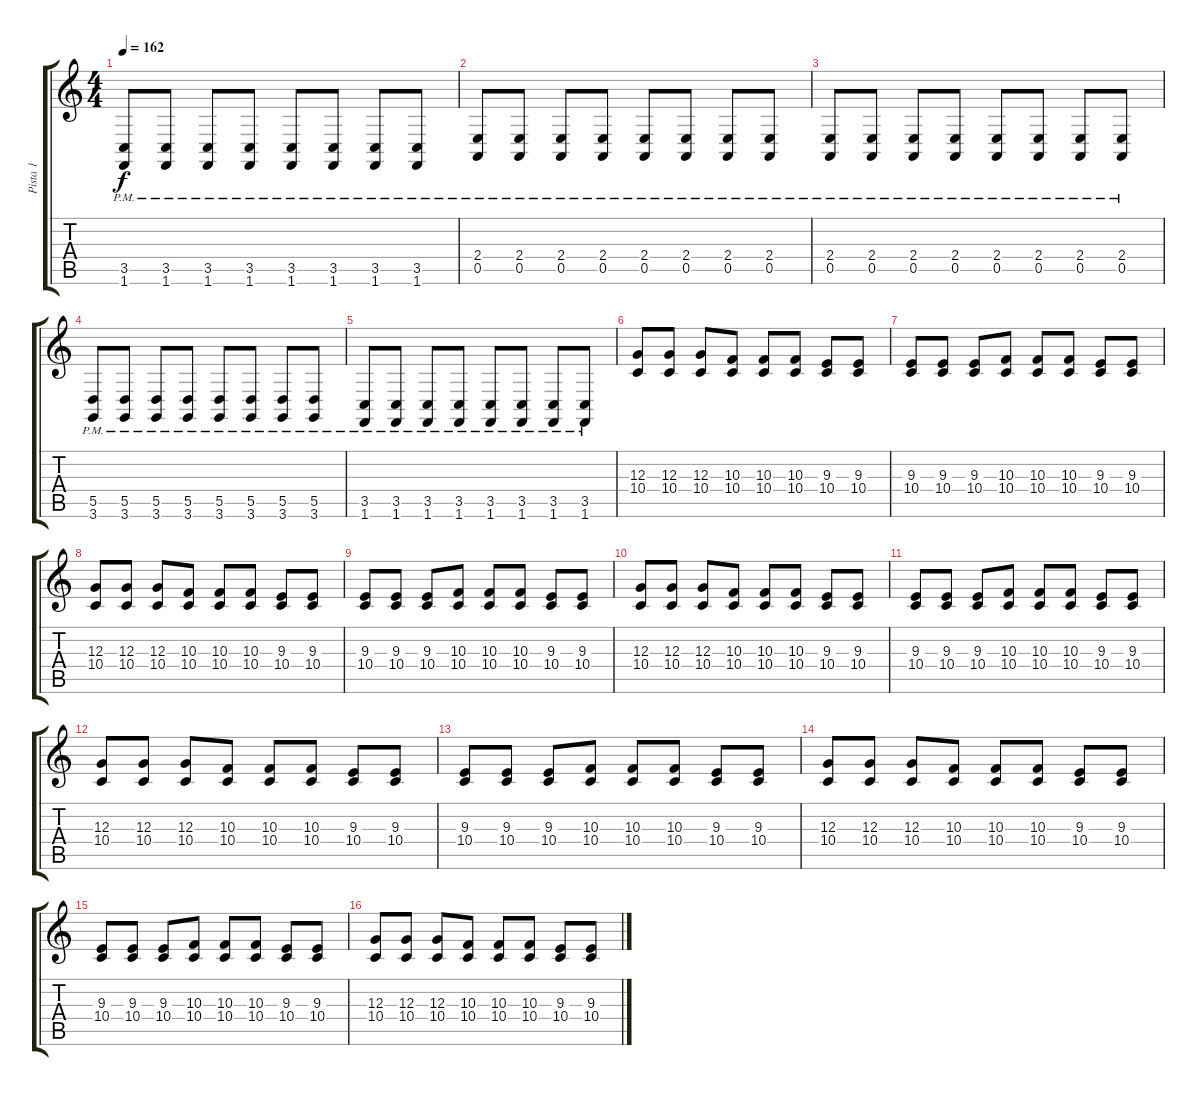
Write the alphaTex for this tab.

\track ("Pista 1" "Pista 1") {instrument lead5charang}
\staff {score tabs}
\tuning (E4 B3 G3 D3 A2 E2) {hide}
\ts (4 4)
\tempo 162
\clef g2
\ks c
(3.5{pm} 1.6{pm}).8{dy f} (3.5{pm} 1.6{pm}).8 (3.5{pm} 1.6{pm}).8 (3.5{pm} 1.6{pm}).8 (3.5{pm} 1.6{pm}).8 (3.5{pm} 1.6{pm}).8 (3.5{pm} 1.6{pm}).8 (3.5{pm} 1.6{pm}).8 |
(2.4{pm} 0.5{pm}).8 (2.4{pm} 0.5{pm}).8 (2.4{pm} 0.5{pm}).8 (2.4{pm} 0.5{pm}).8 (2.4{pm} 0.5{pm}).8 (2.4{pm} 0.5{pm}).8 (2.4{pm} 0.5{pm}).8 (2.4{pm} 0.5{pm}).8 |
(2.4{pm} 0.5{pm}).8 (2.4{pm} 0.5{pm}).8 (2.4{pm} 0.5{pm}).8 (2.4{pm} 0.5{pm}).8 (2.4{pm} 0.5{pm}).8 (2.4{pm} 0.5{pm}).8 (2.4{pm} 0.5{pm}).8 (2.4{pm} 0.5{pm}).8 |
(5.5{pm} 3.6{pm}).8 (5.5{pm} 3.6{pm}).8 (5.5{pm} 3.6{pm}).8 (5.5{pm} 3.6{pm}).8 (5.5{pm} 3.6{pm}).8 (5.5{pm} 3.6{pm}).8 (5.5{pm} 3.6{pm}).8 (5.5{pm} 3.6{pm}).8 |
(3.5{pm} 1.6{pm}).8 (3.5{pm} 1.6{pm}).8 (3.5{pm} 1.6{pm}).8 (3.5{pm} 1.6{pm}).8 (3.5{pm} 1.6{pm}).8 (3.5{pm} 1.6{pm}).8 (3.5{pm} 1.6{pm}).8 (3.5{pm} 1.6{pm}).8 |
(12.3 10.4).8 (12.3 10.4).8 (12.3 10.4).8 (10.3 10.4).8 (10.3 10.4).8 (10.3 10.4).8 (9.3 10.4).8 (9.3 10.4).8 |
(9.3 10.4).8 (9.3 10.4).8 (9.3 10.4).8 (10.3 10.4).8 (10.3 10.4).8 (10.3 10.4).8 (9.3 10.4).8 (9.3 10.4).8 |
(12.3 10.4).8 (12.3 10.4).8 (12.3 10.4).8 (10.3 10.4).8 (10.3 10.4).8 (10.3 10.4).8 (9.3 10.4).8 (9.3 10.4).8 |
(9.3 10.4).8 (9.3 10.4).8 (9.3 10.4).8 (10.3 10.4).8 (10.3 10.4).8 (10.3 10.4).8 (9.3 10.4).8 (9.3 10.4).8 |
(12.3 10.4).8 (12.3 10.4).8 (12.3 10.4).8 (10.3 10.4).8 (10.3 10.4).8 (10.3 10.4).8 (9.3 10.4).8 (9.3 10.4).8 |
(9.3 10.4).8 (9.3 10.4).8 (9.3 10.4).8 (10.3 10.4).8 (10.3 10.4).8 (10.3 10.4).8 (9.3 10.4).8 (9.3 10.4).8 |
(12.3 10.4).8 (12.3 10.4).8 (12.3 10.4).8 (10.3 10.4).8 (10.3 10.4).8 (10.3 10.4).8 (9.3 10.4).8 (9.3 10.4).8 |
(9.3 10.4).8 (9.3 10.4).8 (9.3 10.4).8 (10.3 10.4).8 (10.3 10.4).8 (10.3 10.4).8 (9.3 10.4).8 (9.3 10.4).8 |
(12.3 10.4).8 (12.3 10.4).8 (12.3 10.4).8 (10.3 10.4).8 (10.3 10.4).8 (10.3 10.4).8 (9.3 10.4).8 (9.3 10.4).8 |
(9.3 10.4).8 (9.3 10.4).8 (9.3 10.4).8 (10.3 10.4).8 (10.3 10.4).8 (10.3 10.4).8 (9.3 10.4).8 (9.3 10.4).8 |
(12.3 10.4).8 (12.3 10.4).8 (12.3 10.4).8 (10.3 10.4).8 (10.3 10.4).8 (10.3 10.4).8 (9.3 10.4).8 (9.3 10.4).8
